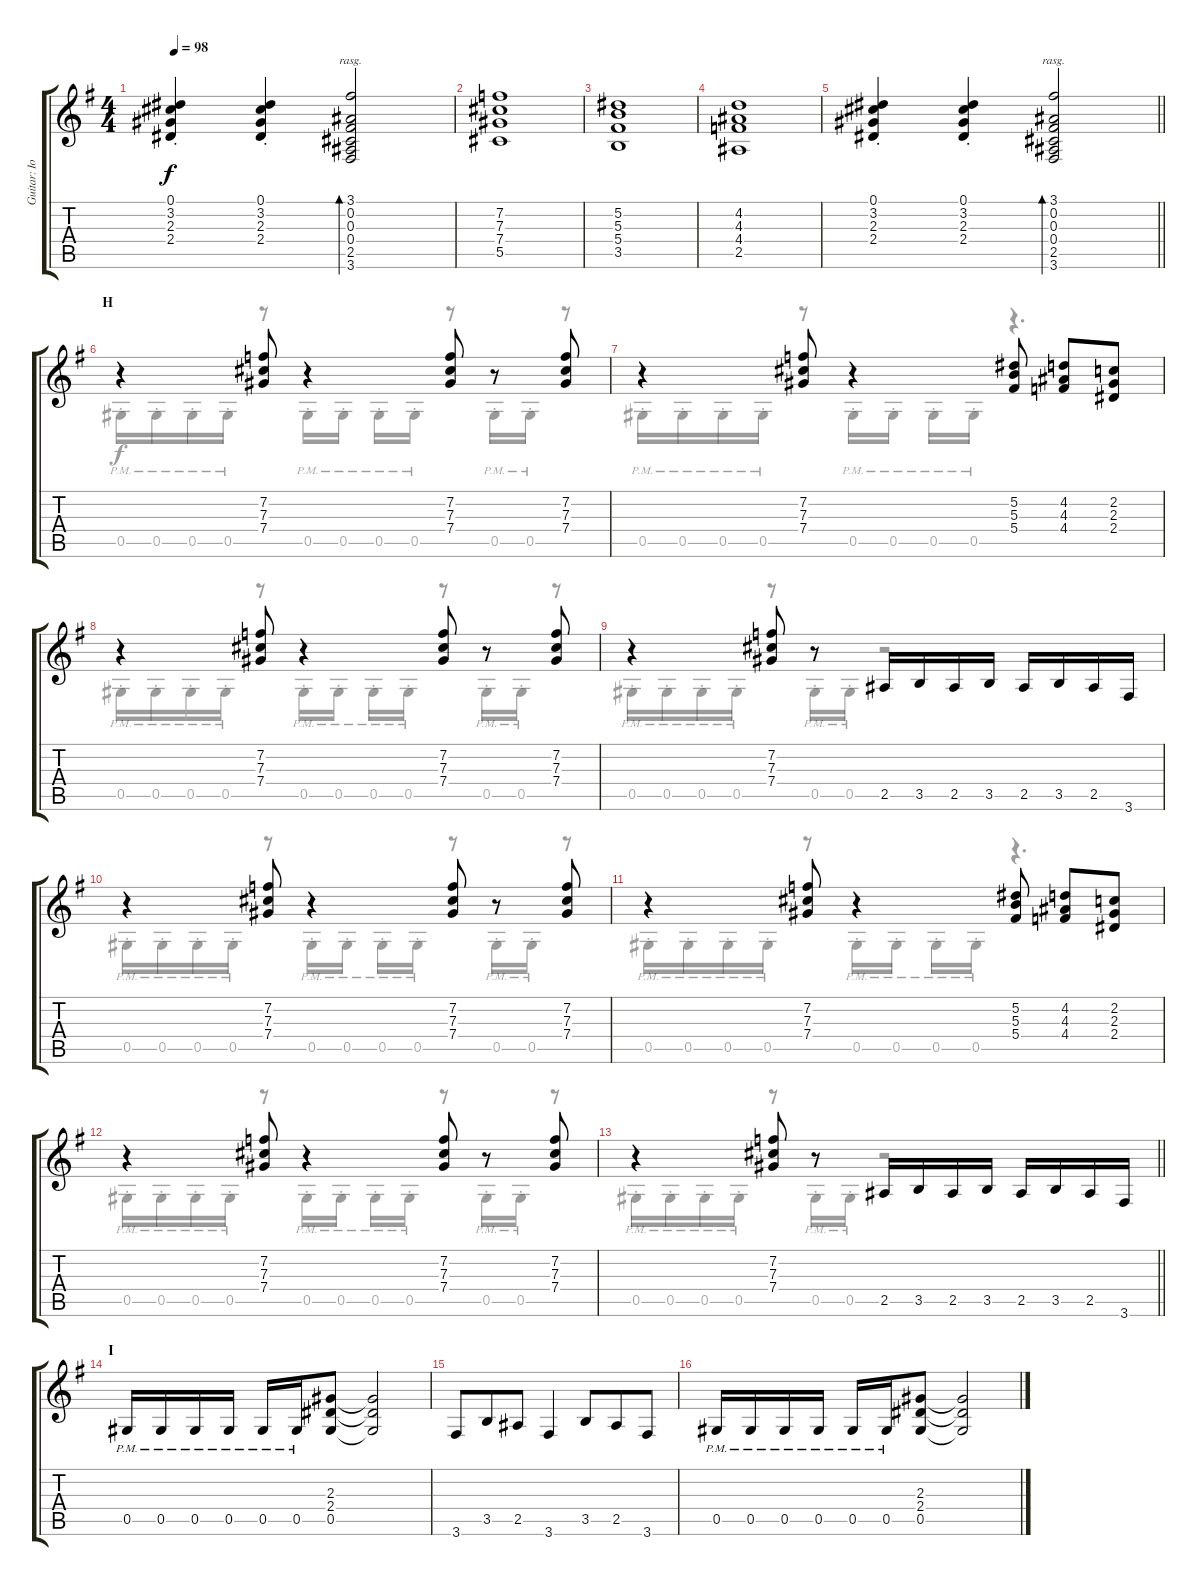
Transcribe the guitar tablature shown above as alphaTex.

\track ("Guitar: Iommi" "Guitar: Io") {instrument distortionguitar}
\staff {score tabs}
\tuning (Eb4 Bb3 Gb3 Db3 Ab2 Eb2) {hide}
\voice
\ts (4 4)
\tempo 98
\clef g2
\ks g
(0.1{st} 3.2{st} 2.3{st} 2.4{st}).4{dy f} (0.1{st} 3.2{st} 2.3{st} 2.4{st}).4 (3.1 0.2 0.3 0.4 2.5 3.6).2{bd 480 rasg ii} |
(7.2 7.3 7.4 5.5).1 |
(5.2 5.3 5.4 3.5).1 |
(4.2 4.3 4.4 2.5).1 |
\barLineRight lightlight
(0.1{st} 3.2{st} 2.3{st} 2.4{st}).4 (0.1{st} 3.2{st} 2.3{st} 2.4{st}).4 (3.1 0.2 0.3 0.4 2.5 3.6).2{bd 480 rasg ii} |
\section ("" "H")
r.4 (7.2 7.3 7.4).8 r.4 (7.2 7.3 7.4).8 r.8 (7.2 7.3 7.4).8 |
r.4 (7.2 7.3 7.4).8 r.4 (5.2 5.3 5.4).8 (4.2 4.3 4.4).8 (2.2 2.3 2.4).8 |
r.4 (7.2 7.3 7.4).8 r.4 (7.2 7.3 7.4).8 r.8 (7.2 7.3 7.4).8 |
r.4 (7.2 7.3 7.4).8 r.8 2.5.16 3.5.16 2.5.16 3.5.16 2.5.16 3.5.16 2.5.16 3.6.16 |
r.4 (7.2 7.3 7.4).8 r.4 (7.2 7.3 7.4).8 r.8 (7.2 7.3 7.4).8 |
r.4 (7.2 7.3 7.4).8 r.4 (5.2 5.3 5.4).8 (4.2 4.3 4.4).8 (2.2 2.3 2.4).8 |
r.4 (7.2 7.3 7.4).8 r.4 (7.2 7.3 7.4).8 r.8 (7.2 7.3 7.4).8 |
\barLineRight lightlight
r.4 (7.2 7.3 7.4).8 r.8 2.5.16 3.5.16 2.5.16 3.5.16 2.5.16 3.5.16 2.5.16 3.6.16 |
\section ("" "I")
0.5{pm}.16 0.5{pm}.16 0.5{pm}.16 0.5{pm}.16 0.5{pm}.16 0.5{pm}.16 (2.3 2.4 0.5).8 (2.3{t} 2.4{t} 0.5{t}).2 |
3.6.8 3.5.8{beam merge} 2.5.8 3.6.4 3.5.8{beam merge} 2.5.8 3.6.8 |
0.5{pm}.16 0.5{pm}.16 0.5{pm}.16 0.5{pm}.16 0.5{pm}.16 0.5{pm}.16 (2.3 2.4 0.5).8 (2.3{t} 2.4{t} 0.5{t}).2
\voice
\clef g2
\ottava regular
\simile none
\ks g
|
|
|
|
\barLineRight lightlight
|
0.5{pm st}.16 0.5{pm st}.16 0.5{pm st}.16 0.5{pm st}.16 r.8 0.5{pm st}.16 0.5{pm st}.16 0.5{pm st}.16 0.5{pm st}.16 r.8 0.5{pm st}.16 0.5{pm st}.16 r.8 |
0.5{pm st}.16 0.5{pm st}.16 0.5{pm st}.16 0.5{pm st}.16 r.8 0.5{pm st}.16 0.5{pm st}.16 0.5{pm st}.16 0.5{pm st}.16 r.4{d} |
0.5{pm st}.16 0.5{pm st}.16 0.5{pm st}.16 0.5{pm st}.16 r.8 0.5{pm st}.16 0.5{pm st}.16 0.5{pm st}.16 0.5{pm st}.16 r.8 0.5{pm st}.16 0.5{pm st}.16 r.8 |
0.5{pm st}.16 0.5{pm st}.16 0.5{pm st}.16 0.5{pm st}.16 r.8 0.5{pm st}.16 0.5{pm st}.16 r.2 |
0.5{pm st}.16 0.5{pm st}.16 0.5{pm st}.16 0.5{pm st}.16 r.8 0.5{pm st}.16 0.5{pm st}.16 0.5{pm st}.16 0.5{pm st}.16 r.8 0.5{pm st}.16 0.5{pm st}.16 r.8 |
0.5{pm st}.16 0.5{pm st}.16 0.5{pm st}.16 0.5{pm st}.16 r.8 0.5{pm st}.16 0.5{pm st}.16 0.5{pm st}.16 0.5{pm st}.16 r.4{d} |
0.5{pm st}.16 0.5{pm st}.16 0.5{pm st}.16 0.5{pm st}.16 r.8 0.5{pm st}.16 0.5{pm st}.16 0.5{pm st}.16 0.5{pm st}.16 r.8 0.5{pm st}.16 0.5{pm st}.16 r.8 |
\barLineRight lightlight
0.5{pm st}.16 0.5{pm st}.16 0.5{pm st}.16 0.5{pm st}.16 r.8 0.5{pm st}.16 0.5{pm st}.16 r.2 |
|
|
